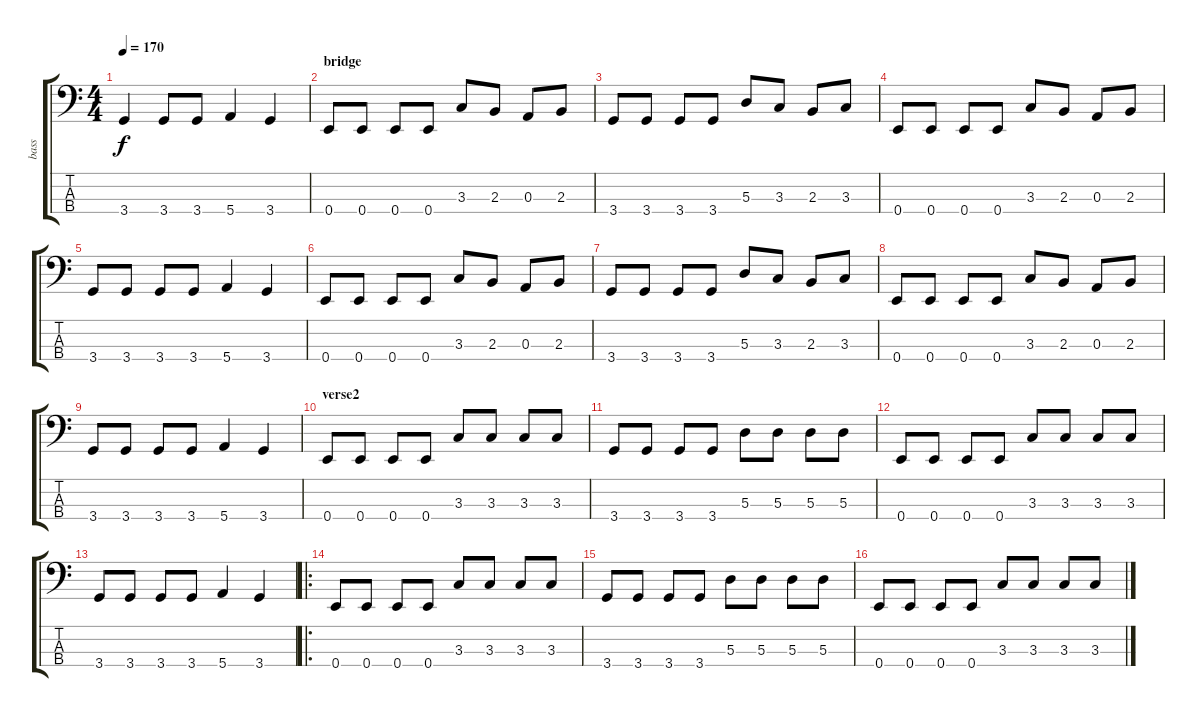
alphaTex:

\track ("bass" "bass") {instrument electricbassfinger}
\staff {score tabs}
\tuning (G2 D2 A1 E1) {hide}
\ts (4 4)
\tempo 170
\clef f4
\ks c
3.4.4{dy f} 3.4.8 3.4.8 5.4.4 3.4.4 |
\section ("" "bridge")
0.4.8 0.4.8 0.4.8 0.4.8 3.3.8 2.3.8 0.3.8 2.3.8 |
3.4.8 3.4.8 3.4.8 3.4.8 5.3.8 3.3.8 2.3.8 3.3.8 |
0.4.8 0.4.8 0.4.8 0.4.8 3.3.8 2.3.8 0.3.8 2.3.8 |
3.4.8 3.4.8 3.4.8 3.4.8 5.4.4 3.4.4 |
0.4.8 0.4.8 0.4.8 0.4.8 3.3.8 2.3.8 0.3.8 2.3.8 |
3.4.8 3.4.8 3.4.8 3.4.8 5.3.8 3.3.8 2.3.8 3.3.8 |
0.4.8 0.4.8 0.4.8 0.4.8 3.3.8 2.3.8 0.3.8 2.3.8 |
3.4.8 3.4.8 3.4.8 3.4.8 5.4.4 3.4.4 |
\section ("" "verse2")
0.4.8 0.4.8 0.4.8 0.4.8 3.3.8 3.3.8 3.3.8 3.3.8 |
3.4.8 3.4.8 3.4.8 3.4.8 5.3.8 5.3.8 5.3.8 5.3.8 |
0.4.8 0.4.8 0.4.8 0.4.8 3.3.8 3.3.8 3.3.8 3.3.8 |
3.4.8 3.4.8 3.4.8 3.4.8 5.4.4 3.4.4 |
\ro
0.4.8 0.4.8 0.4.8 0.4.8 3.3.8 3.3.8 3.3.8 3.3.8 |
3.4.8 3.4.8 3.4.8 3.4.8 5.3.8 5.3.8 5.3.8 5.3.8 |
0.4.8 0.4.8 0.4.8 0.4.8 3.3.8 3.3.8 3.3.8 3.3.8
